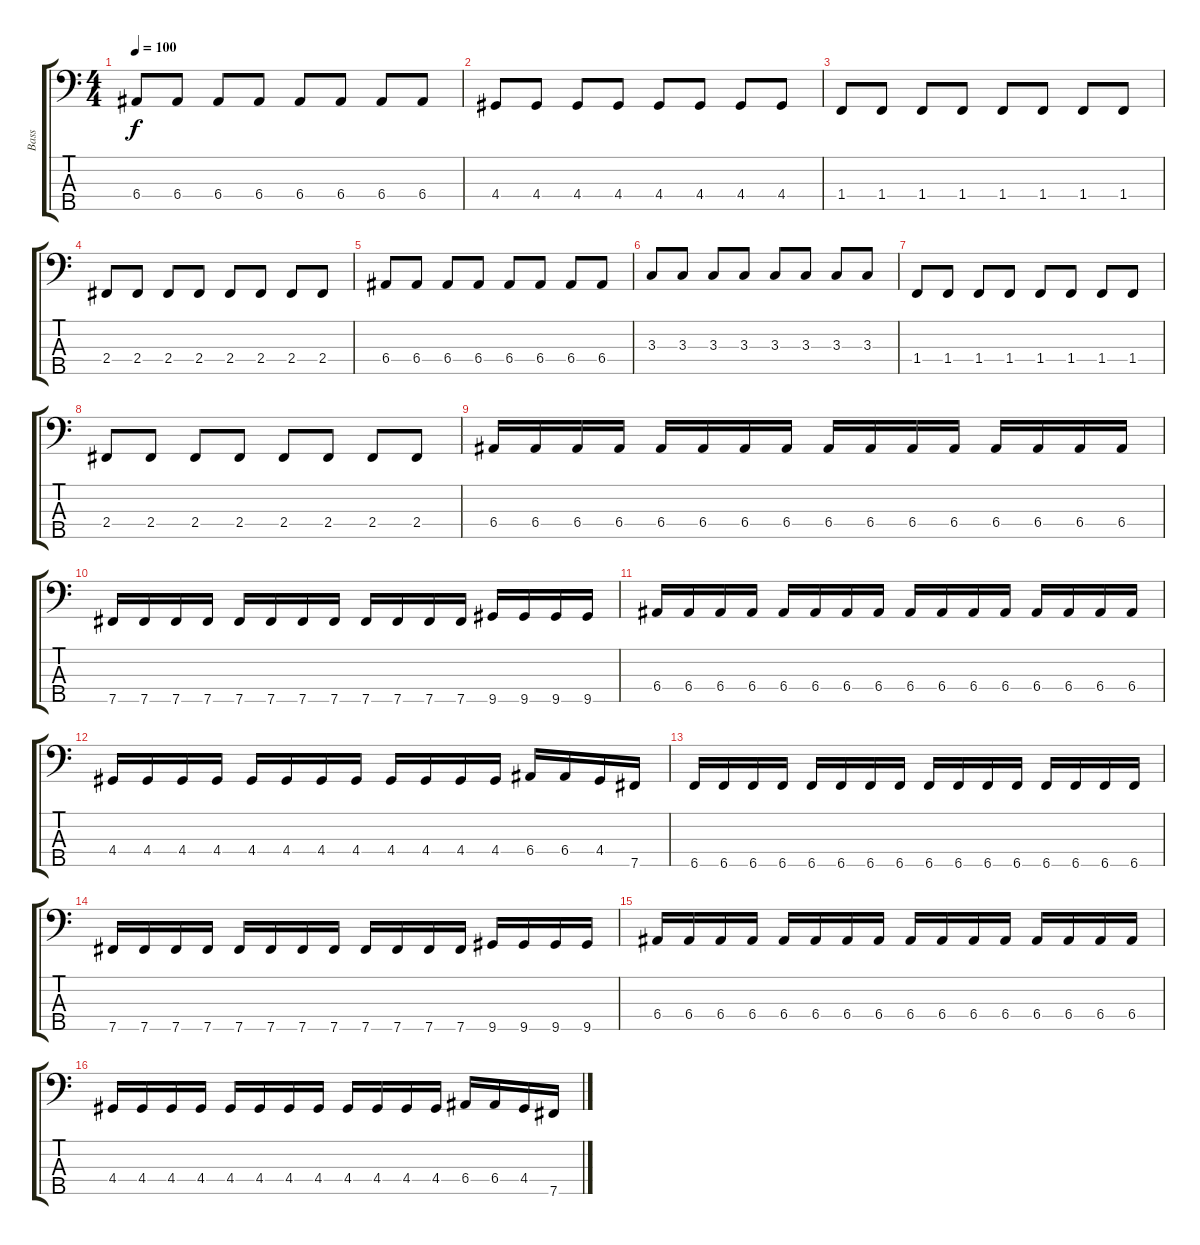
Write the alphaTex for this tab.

\track ("Bass" "Bass") {instrument electricbassfinger}
\staff {score tabs}
\tuning (G2 D2 A1 E1 B0) {hide}
\ts (4 4)
\tempo 100
\clef f4
\ks c
6.4.8{dy f} 6.4.8 6.4.8 6.4.8 6.4.8 6.4.8 6.4.8 6.4.8 |
4.4.8 4.4.8 4.4.8 4.4.8 4.4.8 4.4.8 4.4.8 4.4.8 |
1.4.8 1.4.8 1.4.8 1.4.8 1.4.8 1.4.8 1.4.8 1.4.8 |
2.4.8 2.4.8 2.4.8 2.4.8 2.4.8 2.4.8 2.4.8 2.4.8 |
6.4.8 6.4.8 6.4.8 6.4.8 6.4.8 6.4.8 6.4.8 6.4.8 |
3.3.8 3.3.8 3.3.8 3.3.8 3.3.8 3.3.8 3.3.8 3.3.8 |
1.4.8 1.4.8 1.4.8 1.4.8 1.4.8 1.4.8 1.4.8 1.4.8 |
2.4.8 2.4.8 2.4.8 2.4.8 2.4.8 2.4.8 2.4.8 2.4.8 |
6.4.16 6.4.16 6.4.16 6.4.16 6.4.16 6.4.16 6.4.16 6.4.16 6.4.16 6.4.16 6.4.16 6.4.16 6.4.16 6.4.16 6.4.16 6.4.16 |
7.5.16 7.5.16 7.5.16 7.5.16 7.5.16 7.5.16 7.5.16 7.5.16 7.5.16 7.5.16 7.5.16 7.5.16 9.5.16 9.5.16 9.5.16 9.5.16 |
6.4.16 6.4.16 6.4.16 6.4.16 6.4.16 6.4.16 6.4.16 6.4.16 6.4.16 6.4.16 6.4.16 6.4.16 6.4.16 6.4.16 6.4.16 6.4.16 |
4.4.16 4.4.16 4.4.16 4.4.16 4.4.16 4.4.16 4.4.16 4.4.16 4.4.16 4.4.16 4.4.16 4.4.16 6.4.16 6.4.16 4.4.16 7.5.16 |
6.5.16 6.5.16 6.5.16 6.5.16 6.5.16 6.5.16 6.5.16 6.5.16 6.5.16 6.5.16 6.5.16 6.5.16 6.5.16 6.5.16 6.5.16 6.5.16 |
7.5.16 7.5.16 7.5.16 7.5.16 7.5.16 7.5.16 7.5.16 7.5.16 7.5.16 7.5.16 7.5.16 7.5.16 9.5.16 9.5.16 9.5.16 9.5.16 |
6.4.16 6.4.16 6.4.16 6.4.16 6.4.16 6.4.16 6.4.16 6.4.16 6.4.16 6.4.16 6.4.16 6.4.16 6.4.16 6.4.16 6.4.16 6.4.16 |
4.4.16 4.4.16 4.4.16 4.4.16 4.4.16 4.4.16 4.4.16 4.4.16 4.4.16 4.4.16 4.4.16 4.4.16 6.4.16 6.4.16 4.4.16 7.5.16
